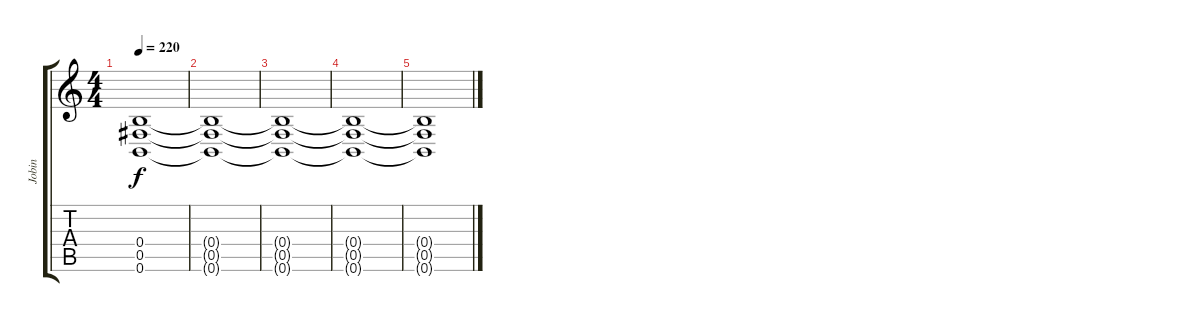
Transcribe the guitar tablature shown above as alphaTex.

\track ("Jobin" "Jobin") {instrument distortionguitar}
\staff {score tabs}
\tuning (Db4 Ab3 E3 B2 Gb2 B1) {hide}
\ts (4 4)
\tempo 220
\clef g2
\ks c
(0.4 0.5 0.6).1{dy f} |
(0.4{t} 0.5{t} 0.6{t}).1 |
(0.4{t} 0.5{t} 0.6{t}).1{volume 0} |
(0.4{t} 0.5{t} 0.6{t}).1 |
(0.4{t} 0.5{t} 0.6{t}).1
